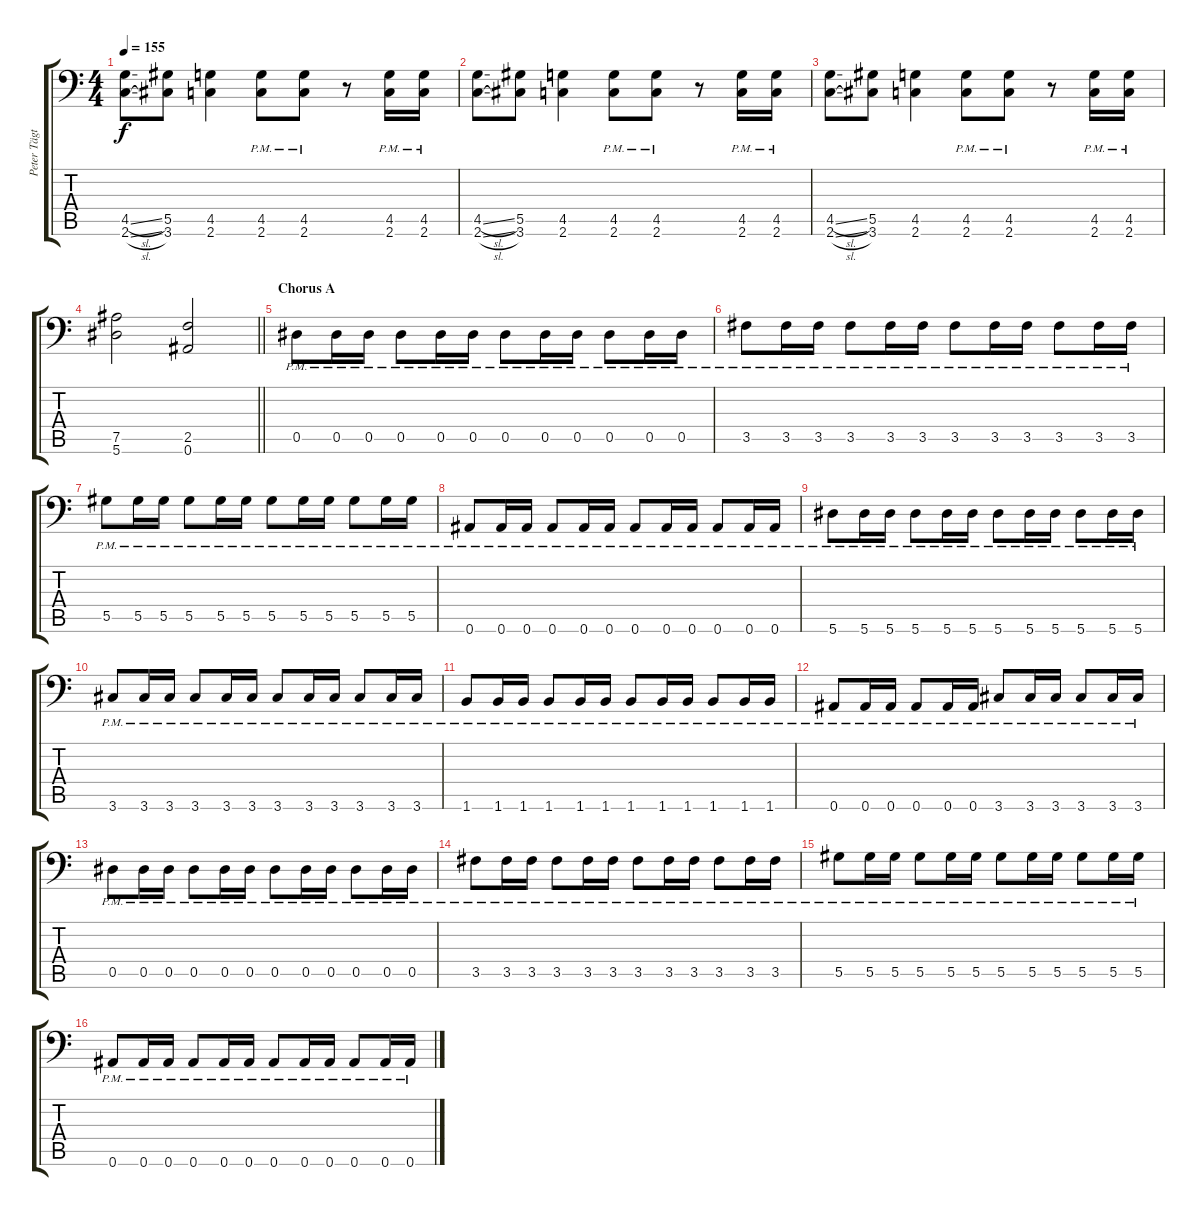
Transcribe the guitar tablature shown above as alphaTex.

\track ("Peter Tägtgren (Rythm 2)" "Peter Tägt") {instrument overdrivenguitar}
\staff {score tabs}
\tuning (Bb3 F3 Db3 Ab2 Eb2 Bb1) {hide}
\ts (4 4)
\tempo 155
\clef f4
\ks c
(4.5{sl} 2.6{sl}).8{dy f} (5.5 3.6).8 (4.5 2.6).4 (4.5{pm} 2.6{pm}).8 (4.5{pm} 2.6{pm}).8 r.8 (4.5{pm} 2.6{pm}).16 (4.5{pm} 2.6{pm}).16 |
(4.5{sl} 2.6{sl}).8 (5.5 3.6).8 (4.5 2.6).4 (4.5{pm} 2.6{pm}).8 (4.5{pm} 2.6{pm}).8 r.8 (4.5{pm} 2.6{pm}).16 (4.5{pm} 2.6{pm}).16 |
(4.5{sl} 2.6{sl}).8 (5.5 3.6).8 (4.5 2.6).4 (4.5{pm} 2.6{pm}).8 (4.5{pm} 2.6{pm}).8 r.8 (4.5{pm} 2.6{pm}).16 (4.5{pm} 2.6{pm}).16 |
\barLineRight lightlight
(7.5 5.6).2 (2.5 0.6).2 |
\section ("" "Chorus A")
0.5{pm}.8{volume 13} 0.5{pm}.16 0.5{pm}.16 0.5{pm}.8 0.5{pm}.16 0.5{pm}.16 0.5{pm}.8 0.5{pm}.16 0.5{pm}.16 0.5{pm}.8 0.5{pm}.16 0.5{pm}.16 |
3.5{pm}.8 3.5{pm}.16 3.5{pm}.16 3.5{pm}.8 3.5{pm}.16 3.5{pm}.16 3.5{pm}.8 3.5{pm}.16 3.5{pm}.16 3.5{pm}.8 3.5{pm}.16 3.5{pm}.16 |
5.5{pm}.8 5.5{pm}.16 5.5{pm}.16 5.5{pm}.8 5.5{pm}.16 5.5{pm}.16 5.5{pm}.8 5.5{pm}.16 5.5{pm}.16 5.5{pm}.8 5.5{pm}.16 5.5{pm}.16 |
0.6{pm}.8 0.6{pm}.16 0.6{pm}.16 0.6{pm}.8 0.6{pm}.16 0.6{pm}.16 0.6{pm}.8 0.6{pm}.16 0.6{pm}.16 0.6{pm}.8 0.6{pm}.16 0.6{pm}.16 |
5.6{pm}.8 5.6{pm}.16 5.6{pm}.16 5.6{pm}.8 5.6{pm}.16 5.6{pm}.16 5.6{pm}.8 5.6{pm}.16 5.6{pm}.16 5.6{pm}.8 5.6{pm}.16 5.6{pm}.16 |
3.6{pm}.8 3.6{pm}.16 3.6{pm}.16 3.6{pm}.8 3.6{pm}.16 3.6{pm}.16 3.6{pm}.8 3.6{pm}.16 3.6{pm}.16 3.6{pm}.8 3.6{pm}.16 3.6{pm}.16 |
1.6{pm}.8 1.6{pm}.16 1.6{pm}.16 1.6{pm}.8 1.6{pm}.16 1.6{pm}.16 1.6{pm}.8 1.6{pm}.16 1.6{pm}.16 1.6{pm}.8 1.6{pm}.16 1.6{pm}.16 |
0.6{pm}.8 0.6{pm}.16 0.6{pm}.16 0.6{pm}.8 0.6{pm}.16 0.6{pm}.16 3.6{pm}.8 3.6{pm}.16 3.6{pm}.16 3.6{pm}.8 3.6{pm}.16 3.6{pm}.16 |
0.5{pm}.8 0.5{pm}.16 0.5{pm}.16 0.5{pm}.8 0.5{pm}.16 0.5{pm}.16 0.5{pm}.8 0.5{pm}.16 0.5{pm}.16 0.5{pm}.8 0.5{pm}.16 0.5{pm}.16 |
3.5{pm}.8 3.5{pm}.16 3.5{pm}.16 3.5{pm}.8 3.5{pm}.16 3.5{pm}.16 3.5{pm}.8 3.5{pm}.16 3.5{pm}.16 3.5{pm}.8 3.5{pm}.16 3.5{pm}.16 |
5.5{pm}.8 5.5{pm}.16 5.5{pm}.16 5.5{pm}.8 5.5{pm}.16 5.5{pm}.16 5.5{pm}.8 5.5{pm}.16 5.5{pm}.16 5.5{pm}.8 5.5{pm}.16 5.5{pm}.16 |
0.6{pm}.8 0.6{pm}.16 0.6{pm}.16 0.6{pm}.8 0.6{pm}.16 0.6{pm}.16 0.6{pm}.8 0.6{pm}.16 0.6{pm}.16 0.6{pm}.8 0.6{pm}.16 0.6{pm}.16
